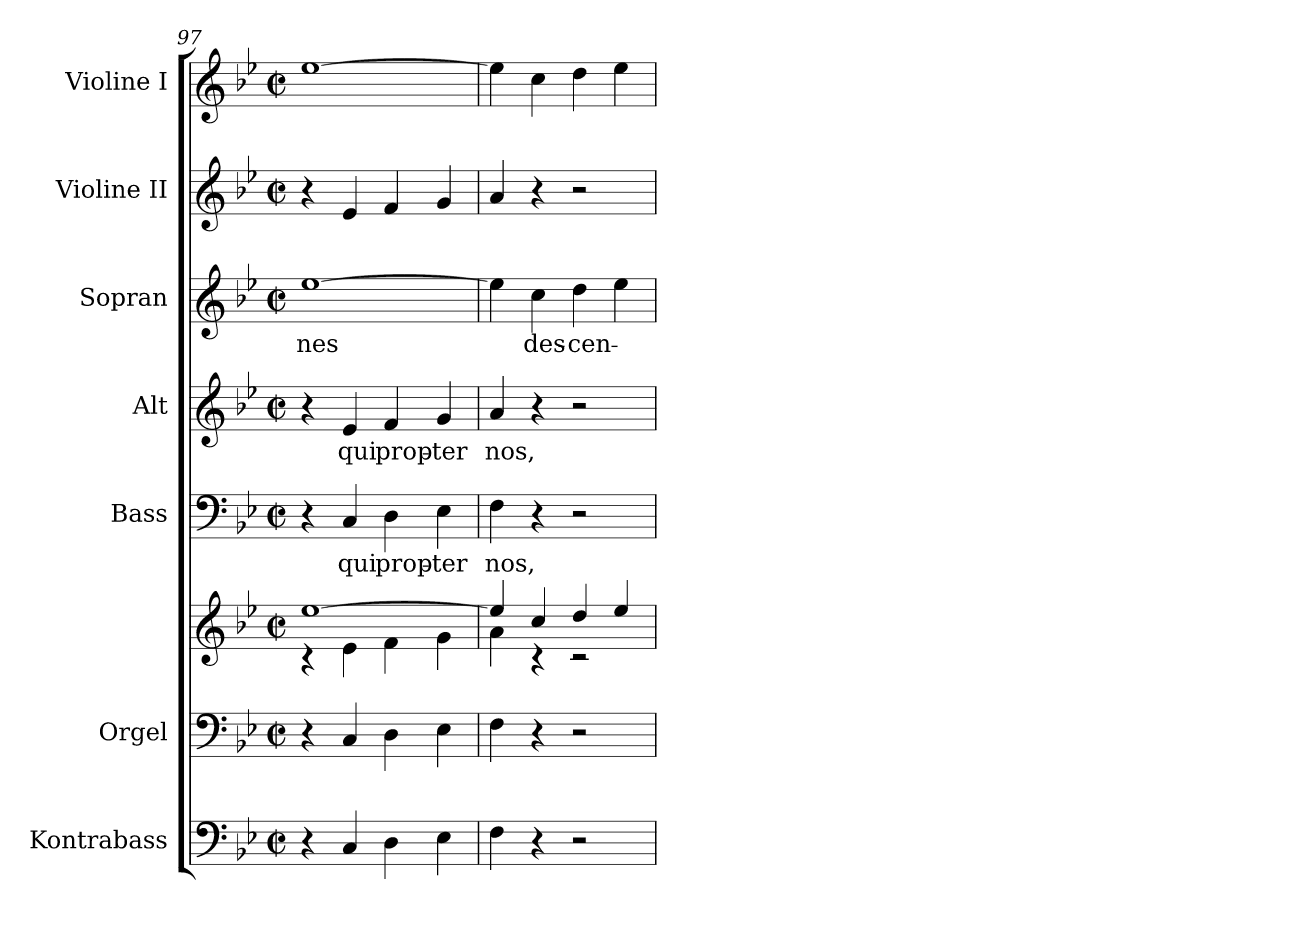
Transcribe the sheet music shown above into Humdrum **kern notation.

**kern	**kern	**kern	**kern	**text	**kern	**text	**kern	**text	**kern	**kern
*part7	*part6	*part6	*part5	*part5	*part4	*part4	*part3	*part3	*part2	*part1
*staff8	*staff7	*staff6	*staff5	*staff5	*staff4	*staff4	*staff3	*staff3	*staff2	*staff1
*I"Kontrabass	*I"Orgel	*	*I"Bass	*	*I"Alt	*	*I"Sopran	*	*I"Violine II	*I"Violine I
*I'Kb.	*I'Org.	*	*I'B	*	*I'A	*	*I'S	*	*I'Vl. II	*I'Vl. I
!!LO:PB:g=z
*clefF4	*clefF4	*clefG2	*clefF4	*	*clefG2	*	*clefG2	*	*clefG2	*clefG2
*ITrd7c12	*	*	*	*	*	*	*	*	*	*
*k[b-e-]	*k[b-e-]	*k[b-e-]	*k[b-e-]	*	*k[b-e-]	*	*k[b-e-]	*	*k[b-e-]	*k[b-e-]
*B-:	*B-:	*B-:	*B-:	*	*B-:	*	*B-:	*	*B-:	*B-:
*M2/2	*M2/2	*M2/2	*M2/2	*	*M2/2	*	*M2/2	*	*M2/2	*M2/2
*met(c|)	*met(c|)	*met(c|)	*met(c|)	*	*met(c|)	*	*met(c|)	*	*met(c|)	*met(c|)
=97	=97	=97	=97	=97	=97	=97	=97	=97	=97	=97
*	*	*^	*	*	*	*	*	*	*	*
!	!	!	!	!	!	!	!	!	!LO:LY:b	!	!
4r	4r	[>1ee-	4rc	4r	.	4r	.	[1ee-	-nes	4r	[1ee-
!	!	!	!	!	!LO:LY:b	!	!LO:LY:b	!	!	!	!
4CC/	4C/	.	4e-\	4C/	qui	4e-/	qui	.	.	4e-/	.
!	!	!	!	!	!LO:LY:b	!	!LO:LY:b	!	!	!	!
4DD\	4D\	.	4f\	4D\	prop-	4f/	prop-	.	.	4f/	.
!	!	!	!	!	!LO:LY:b	!	!LO:LY:b	!	!	!	!
4EE-\	4E-\	.	4g\	4E-\	-ter	4g/	-ter	.	.	4g/	.
=98	=98	=98	=98	=98	=98	=98	=98	=98	=98	=98	=98
!	!	!	!	!	!LO:LY:b	!	!LO:LY:b	!	!	!	!
4FF\	4F\	4ee-/]	4a\	4F\	nos,	4a/	nos,	4ee-\]	.	4a/	4ee-\]
!	!	!	!	!	!	!	!	!	!LO:LY:b	!	!
4r	4r	4cc/	4rc	4r	.	4r	.	4cc\	des-	4r	4cc\
!	!	!	!	!	!	!	!	!	!LO:LY:b	!	!
2r	2r	4dd/	2rc	2r	.	2r	.	4dd\	-cen-	2r	4dd\
.	.	4ee-/	.	.	.	.	.	4ee-\	.	.	4ee-\
*	*	*v	*v	*	*	*	*	*	*	*	*
=	=	=	=	=	=	=	=	=	=	=
*-	*-	*-	*-	*-	*-	*-	*-	*-	*-	*-
